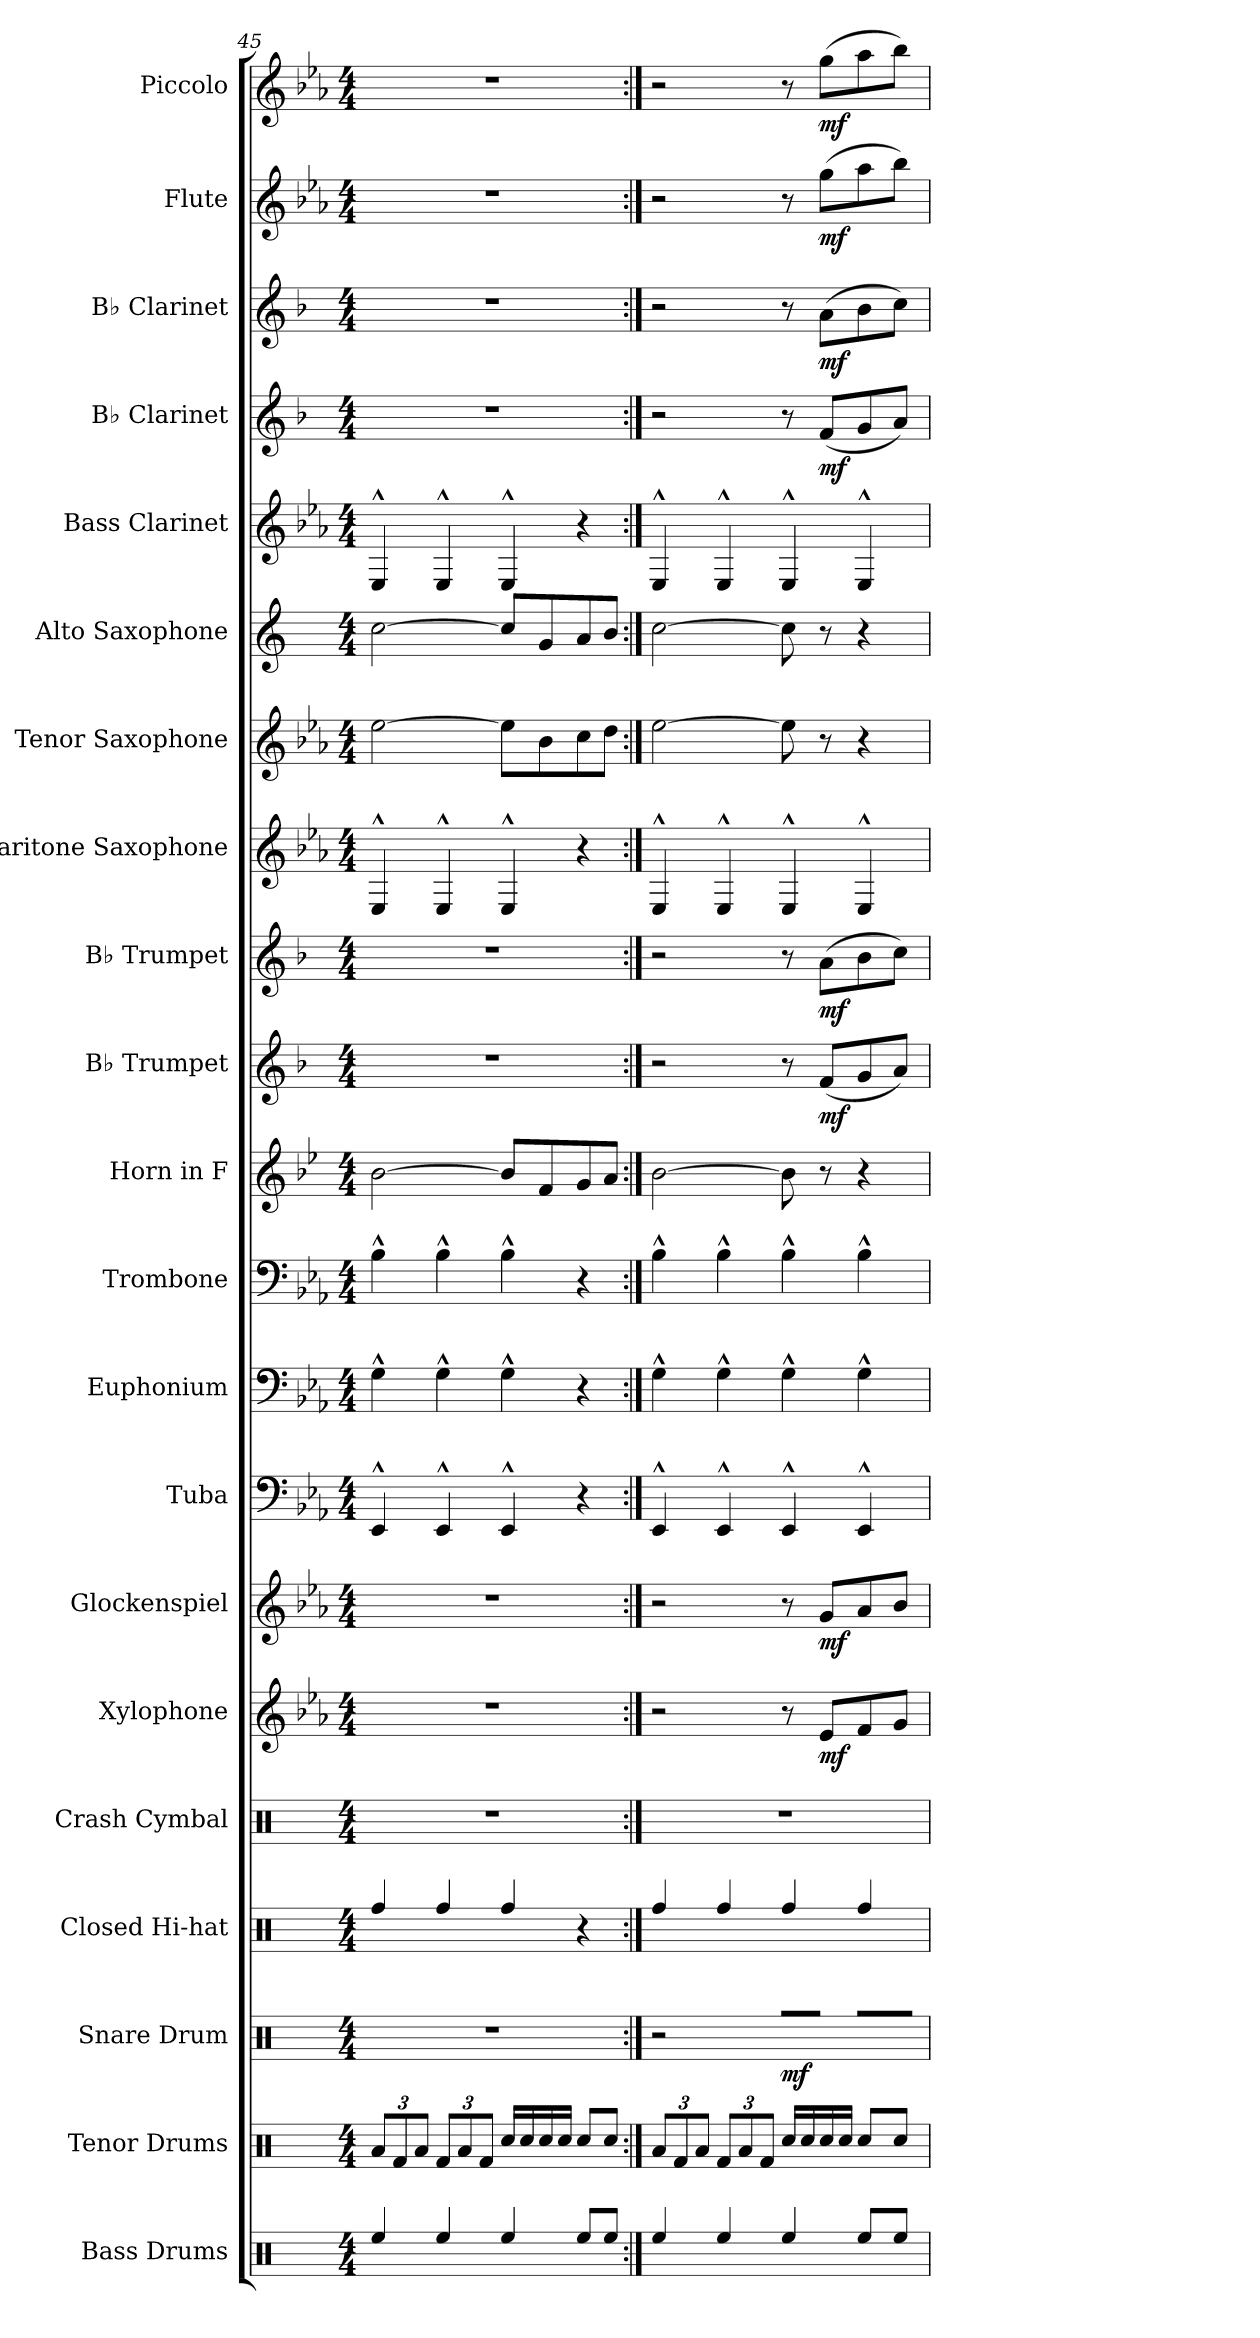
**kern	**kern	**kern	**dynam	**kern	**kern	**kern	**dynam	**kern	**dynam	**kern	**kern	**kern	**kern	**kern	**dynam	**kern	**dynam	**kern	**kern	**kern	**kern	**kern	**dynam	**kern	**dynam	**kern	**dynam	**kern	**dynam
*part21	*part20	*part19	*part19	*part18	*part17	*part16	*part16	*part15	*part15	*part14	*part13	*part12	*part11	*part10	*part10	*part9	*part9	*part8	*part7	*part6	*part5	*part4	*part4	*part3	*part3	*part2	*part2	*part1	*part1
*staff21	*staff20	*staff19	*staff19	*staff18	*staff17	*staff16	*staff16	*staff15	*staff15	*staff14	*staff13	*staff12	*staff11	*staff10	*staff10	*staff9	*staff9	*staff8	*staff7	*staff6	*staff5	*staff4	*staff4	*staff3	*staff3	*staff2	*staff2	*staff1	*staff1
*I"Bass Drums	*I"Tenor Drums	*I"Snare Drum	*	*I"Closed Hi-hat	*I"Crash Cymbal	*I"Xylophone	*	*I"Glockenspiel	*	*I"Tuba	*I"Euphonium	*I"Trombone	*I"Horn in F	*I"B♭ Trumpet	*	*I"B♭ Trumpet	*	*I"Baritone Saxophone	*I"Tenor Saxophone	*I"Alto Saxophone	*I"Bass Clarinet	*I"B♭ Clarinet	*	*I"B♭ Clarinet	*	*I"Flute	*	*I"Piccolo	*
*I'B.D.	*I'T.D.	*I'S.D.	*	*I'Hi-hat	*I'Cr. Cym.	*I'Xyl.	*	*I'Glk.	*	*I'Tba.	*I'Euph.	*I'Tbn.	*	*I'B♭ Tpt.	*	*I'B♭ Tpt.	*	*I'Bar. Sax.	*I'T. Sax.	*I'A. Sax.	*I'B. Cl.	*I'B♭ Cl.	*	*I'B♭ Cl.	*	*I'Fl.	*	*I'Picc.	*
!!LO:PB:g=z
*clefX	*clefX	*clefX	*	*clefX	*clefX	*clefG2	*	*clefG2	*	*clefF4	*clefF4	*clefF4	*clefG2	*clefG2	*	*clefG2	*	*clefG2	*clefG2	*clefG2	*clefG2	*clefG2	*	*clefG2	*	*clefG2	*	*clefG2	*
*	*	*	*	*	*	*ITrd-7c-12	*	*ITrd-14c-24	*	*	*	*	*ITrd4c7	*ITrd1c2	*	*ITrd1c2	*	*ITrd12c21	*ITrd8c14	*ITrd5c9	*ITrd8c14	*ITrd1c2	*	*ITrd1c2	*	*	*	*ITrd-7c-12	*
*k[]	*k[]	*k[]	*	*k[]	*k[]	*k[b-e-a-]	*	*k[b-e-a-]	*	*k[b-e-a-]	*k[b-e-a-]	*k[b-e-a-]	*k[b-e-a-]	*k[b-e-a-]	*	*k[b-e-a-]	*	*k[b-e-a-]	*k[b-e-a-]	*k[b-e-a-]	*k[b-e-a-]	*k[b-e-a-]	*	*k[b-e-a-]	*	*k[b-e-a-]	*	*k[b-e-a-]	*
*M4/4	*M4/4	*M4/4	*	*M4/4	*M4/4	*M4/4	*	*M4/4	*	*M4/4	*M4/4	*M4/4	*M4/4	*M4/4	*	*M4/4	*	*M4/4	*M4/4	*M4/4	*M4/4	*M4/4	*	*M4/4	*	*M4/4	*	*M4/4	*
*	*Xbrackettup	*	*	*	*	*	*	*	*	*	*	*	*	*	*	*	*	*	*	*	*	*	*	*	*	*	*	*	*
=45	=45	=45	=45	=45	=45	=45	=45	=45	=45	=45	=45	=45	=45	=45	=45	=45	=45	=45	=45	=45	=45	=45	=45	=45	=45	=45	=45	=45	=45
4Ree/	12Ra/L	1r	.	4Rff/	1r	1r	.	1r	.	4EE-^^/	4G^^\	4B-^^\	[2e-\	1r	.	1r	.	4EE-^^/	[2e-\	[2e-\	4EE-^^/	1r	.	1r	.	1r	.	1r	.
.	12Rf/	.	.	.	.	.	.	.	.	.	.	.	.	.	.	.	.	.	.	.	.	.	.	.	.	.	.	.	.
.	12Ra/J	.	.	.	.	.	.	.	.	.	.	.	.	.	.	.	.	.	.	.	.	.	.	.	.	.	.	.	.
4Ree/	12Rf/L	.	.	4Rff/	.	.	.	.	.	4EE-^^/	4G^^\	4B-^^\	.	.	.	.	.	4EE-^^/	.	.	4EE-^^/	.	.	.	.	.	.	.	.
.	12Ra/	.	.	.	.	.	.	.	.	.	.	.	.	.	.	.	.	.	.	.	.	.	.	.	.	.	.	.	.
.	12Rf/J	.	.	.	.	.	.	.	.	.	.	.	.	.	.	.	.	.	.	.	.	.	.	.	.	.	.	.	.
4Ree/	16Rcc/LL	.	.	4Rff/	.	.	.	.	.	4EE-^^/	4G^^\	4B-^^\	8e-/L]	.	.	.	.	4EE-^^/	8e-\L]	8e-/L]	4EE-^^/	.	.	.	.	.	.	.	.
.	16Rcc/	.	.	.	.	.	.	.	.	.	.	.	.	.	.	.	.	.	.	.	.	.	.	.	.	.	.	.	.
.	16Rcc/	.	.	.	.	.	.	.	.	.	.	.	8B-/	.	.	.	.	.	8B-\	8B-/	.	.	.	.	.	.	.	.	.
.	16Rcc/JJ	.	.	.	.	.	.	.	.	.	.	.	.	.	.	.	.	.	.	.	.	.	.	.	.	.	.	.	.
8Ree/L	8Rcc/L	.	.	4r	.	.	.	.	.	4r	4r	4r	8c/	.	.	.	.	4r	8c\	8c/	4r	.	.	.	.	.	.	.	.
8Ree/J	8Rcc/J	.	.	.	.	.	.	.	.	.	.	.	8d/J	.	.	.	.	.	8d\J	8d/J	.	.	.	.	.	.	.	.	.
=46:|!	=46:|!	=46:|!	=46:|!	=46:|!	=46:|!	=46:|!	=46:|!	=46:|!	=46:|!	=46:|!	=46:|!	=46:|!	=46:|!	=46:|!	=46:|!	=46:|!	=46:|!	=46:|!	=46:|!	=46:|!	=46:|!	=46:|!	=46:|!	=46:|!	=46:|!	=46:|!	=46:|!	=46:|!	=46:|!
4Ree/	12Ra/L	2r	.	4Rff/	1r	2r	.	2r	.	4EE-^^/	4G^^\	4B-^^\	[2e-\	2r	.	2r	.	4EE-^^/	[2e-\	[2e-\	4EE-^^/	2r	.	2r	.	2r	.	2r	.
.	12Rf/	.	.	.	.	.	.	.	.	.	.	.	.	.	.	.	.	.	.	.	.	.	.	.	.	.	.	.	.
.	12Ra/J	.	.	.	.	.	.	.	.	.	.	.	.	.	.	.	.	.	.	.	.	.	.	.	.	.	.	.	.
4Ree/	12Rf/L	.	.	4Rff/	.	.	.	.	.	4EE-^^/	4G^^\	4B-^^\	.	.	.	.	.	4EE-^^/	.	.	4EE-^^/	.	.	.	.	.	.	.	.
.	12Ra/	.	.	.	.	.	.	.	.	.	.	.	.	.	.	.	.	.	.	.	.	.	.	.	.	.	.	.	.
.	12Rf/J	.	.	.	.	.	.	.	.	.	.	.	.	.	.	.	.	.	.	.	.	.	.	.	.	.	.	.	.
!	!	!	!LO:DY:b	!	!	!	!	!	!	!	!	!	!	!	!	!	!	!	!	!	!	!	!	!	!	!	!	!	!
4Ree/	16Rcc/LL	8R/L	mf	4Rff/	.	8r	.	8r	.	4EE-^^/	4G^^\	4B-^^\	8e-\]	8r	.	8r	.	4EE-^^/	8e-\]	8e-\]	4EE-^^/	8r	.	8r	.	8r	.	8r	.
.	16Rcc/	.	.	.	.	.	.	.	.	.	.	.	.	.	.	.	.	.	.	.	.	.	.	.	.	.	.	.	.
!	!	!	!	!	!	!	!LO:DY:b	!	!LO:DY:b	!	!	!	!	!	!LO:DY:b	!	!LO:DY:b	!	!	!	!	!	!LO:DY:b	!	!LO:DY:b	!	!LO:DY:b	!	!LO:DY:b
.	16Rcc/	8R/J	.	.	.	8ee-/L	mf	8ggg/L	mf	.	.	.	8r	(8e-/L	mf	(8g\L	mf	.	8r	8r	.	(8e-/L	mf	(8g\L	mf	(8gg\L	mf	(8ggg\L	mf
.	16Rcc/JJ	.	.	.	.	.	.	.	.	.	.	.	.	.	.	.	.	.	.	.	.	.	.	.	.	.	.	.	.
8Ree/L	8Rcc/L	16R/LL	.	4Rff/	.	8ff/	.	8aaa-/	.	4EE-^^/	4G^^\	4B-^^\	4r	8f/	.	8a-\	.	4EE-^^/	4r	4r	4EE-^^/	8f/	.	8a-\	.	8aa-\	.	8aaa-\	.
.	.	16R/	.	.	.	.	.	.	.	.	.	.	.	.	.	.	.	.	.	.	.	.	.	.	.	.	.	.	.
8Ree/J	8Rcc/J	16R/	.	.	.	8gg/J	.	8bbb-/J	.	.	.	.	.	8g/J)	.	8b-\J)	.	.	.	.	.	8g/J)	.	8b-\J)	.	8bb-\J)	.	8bbb-\J)	.
.	.	16R/JJ	.	.	.	.	.	.	.	.	.	.	.	.	.	.	.	.	.	.	.	.	.	.	.	.	.	.	.
=	=	=	=	=	=	=	=	=	=	=	=	=	=	=	=	=	=	=	=	=	=	=	=	=	=	=	=	=	=
*-	*-	*-	*-	*-	*-	*-	*-	*-	*-	*-	*-	*-	*-	*-	*-	*-	*-	*-	*-	*-	*-	*-	*-	*-	*-	*-	*-	*-	*-
